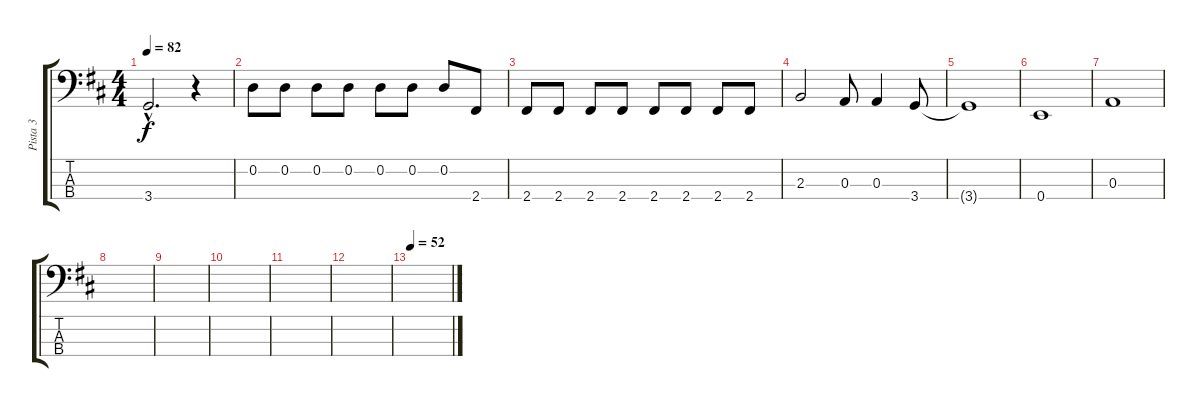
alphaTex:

\track ("Pista 3" "Pista 3") {instrument electricbassfinger}
\staff {score tabs}
\tuning (G2 D2 A1 E1) {hide}
\ts (4 4)
\tempo 82
\clef f4
\ks d
3.4{hac t}.2{d dy f} r.4 |
0.2.8 0.2.8 0.2.8 0.2.8 0.2.8 0.2.8 0.2.8 2.4.8 |
2.4.8 2.4.8 2.4.8 2.4.8 2.4.8 2.4.8 2.4.8 2.4.8 |
2.3.2 0.3.8 0.3.4 3.4.8 |
3.4{t}.1 |
0.4.1 |
0.3.1 |
|
|
|
|
|
\tempo 52
